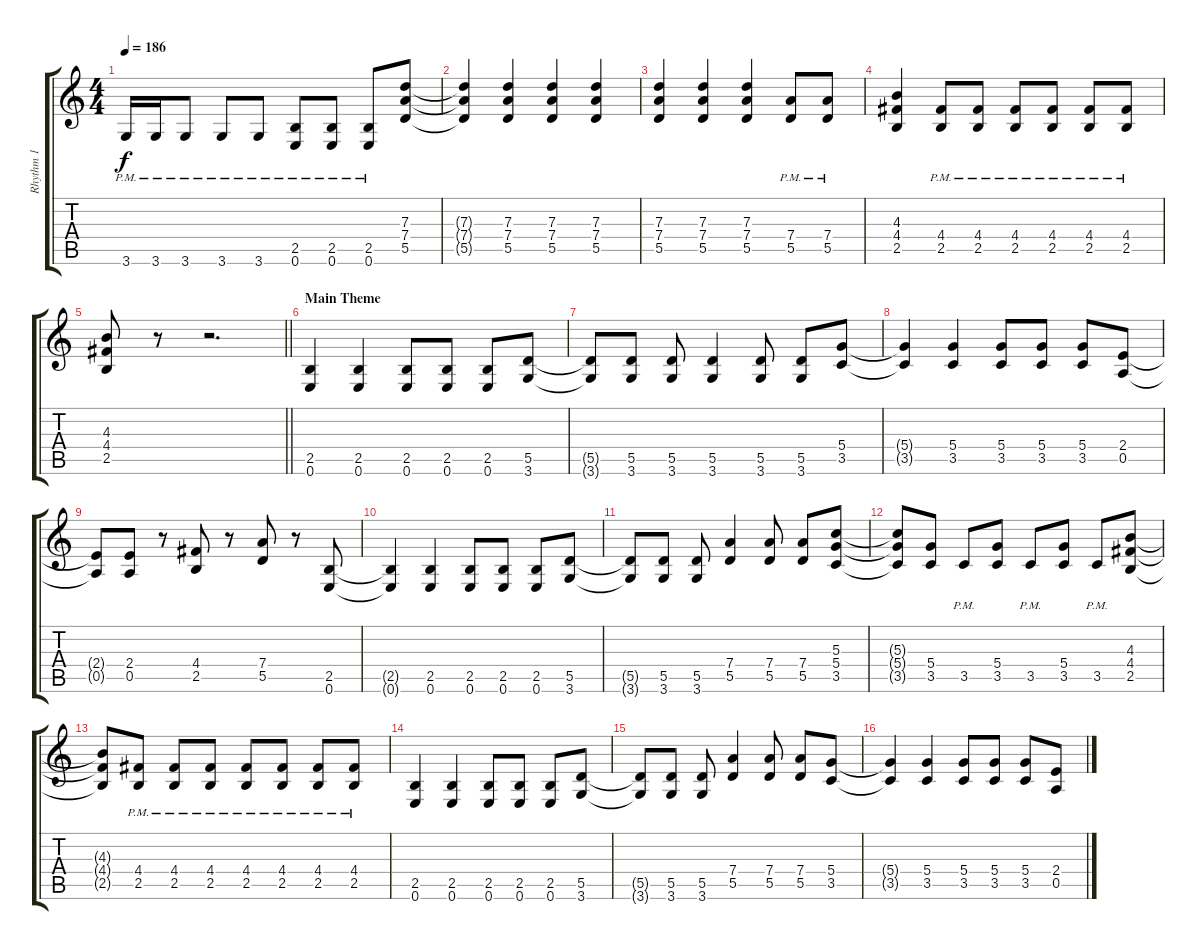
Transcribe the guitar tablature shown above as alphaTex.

\track ("Rhythm 1" "Rhythm 1") {instrument distortionguitar}
\staff {score tabs}
\tuning (E4 B3 G3 D3 A2 E2) {hide}
\ts (4 4)
\tempo 186
\clef g2
\ks c
3.6{pm}.16{dy f} 3.6{pm}.16 3.6{pm}.8 3.6{pm}.8 3.6{pm}.8 (2.5{pm} 0.6{pm}).8 (2.5{pm} 0.6{pm}).8 (2.5{pm} 0.6{pm}).8 (7.3 7.4 5.5).8 |
(7.3{t} 7.4{t} 5.5{t}).4 (7.3 7.4 5.5).4 (7.3 7.4 5.5).4 (7.3 7.4 5.5).4 |
(7.3 7.4 5.5).4 (7.3 7.4 5.5).4 (7.3 7.4 5.5).4 (7.4{pm} 5.5{pm}).8 (7.4{pm} 5.5{pm}).8 |
(4.3 4.4 2.5).4 (4.4{pm} 2.5{pm}).8 (4.4{pm} 2.5{pm}).8 (4.4{pm} 2.5{pm}).8 (4.4{pm} 2.5{pm}).8 (4.4{pm} 2.5{pm}).8 (4.4{pm} 2.5{pm}).8 |
\barLineRight lightlight
(4.3 4.4 2.5).8 r.8 r.2{d} |
\section ("" "Main Theme")
(2.5 0.6).4 (2.5 0.6).4 (2.5 0.6).8 (2.5 0.6).8 (2.5 0.6).8 (5.5 3.6).8 |
(5.5{t} 3.6{t}).8 (5.5 3.6).8 (5.5 3.6).8 (5.5 3.6).4 (5.5 3.6).8 (5.5 3.6).8 (5.4 3.5).8 |
(5.4{t} 3.5{t}).4 (5.4 3.5).4 (5.4 3.5).8 (5.4 3.5).8 (5.4 3.5).8 (2.4 0.5).8 |
(2.4{t} 0.5{t}).8 (2.4 0.5).8 r.8 (4.4 2.5).8 r.8 (7.4 5.5).8 r.8 (2.5 0.6).8 |
(2.5{t} 0.6{t}).4 (2.5 0.6).4 (2.5 0.6).8 (2.5 0.6).8 (2.5 0.6).8 (5.5 3.6).8 |
(5.5{t} 3.6{t}).8 (5.5 3.6).8 (5.5 3.6).8 (7.4 5.5).4 (7.4 5.5).8 (7.4 5.5).8 (5.3 5.4 3.5).8 |
(5.3{t} 5.4{t} 3.5{t}).8 (5.4 3.5).8 3.5{pm}.8 (5.4 3.5).8 3.5{pm}.8 (5.4 3.5).8 3.5{pm}.8 (4.3 4.4 2.5).8 |
(4.3{t} 4.4{t} 2.5{t}).8 (4.4{pm} 2.5{pm}).8 (4.4{pm} 2.5{pm}).8 (4.4{pm} 2.5{pm}).8 (4.4{pm} 2.5{pm}).8 (4.4{pm} 2.5{pm}).8 (4.4{pm} 2.5{pm}).8 (4.4{pm} 2.5{pm}).8 |
(2.5 0.6).4 (2.5 0.6).4 (2.5 0.6).8 (2.5 0.6).8 (2.5 0.6).8 (5.5 3.6).8 |
(5.5{t} 3.6{t}).8 (5.5 3.6).8 (5.5 3.6).8 (7.4 5.5).4 (7.4 5.5).8 (7.4 5.5).8 (5.4 3.5).8 |
(5.4{t} 3.5{t}).4 (5.4 3.5).4 (5.4 3.5).8 (5.4 3.5).8 (5.4 3.5).8 (2.4 0.5).8
